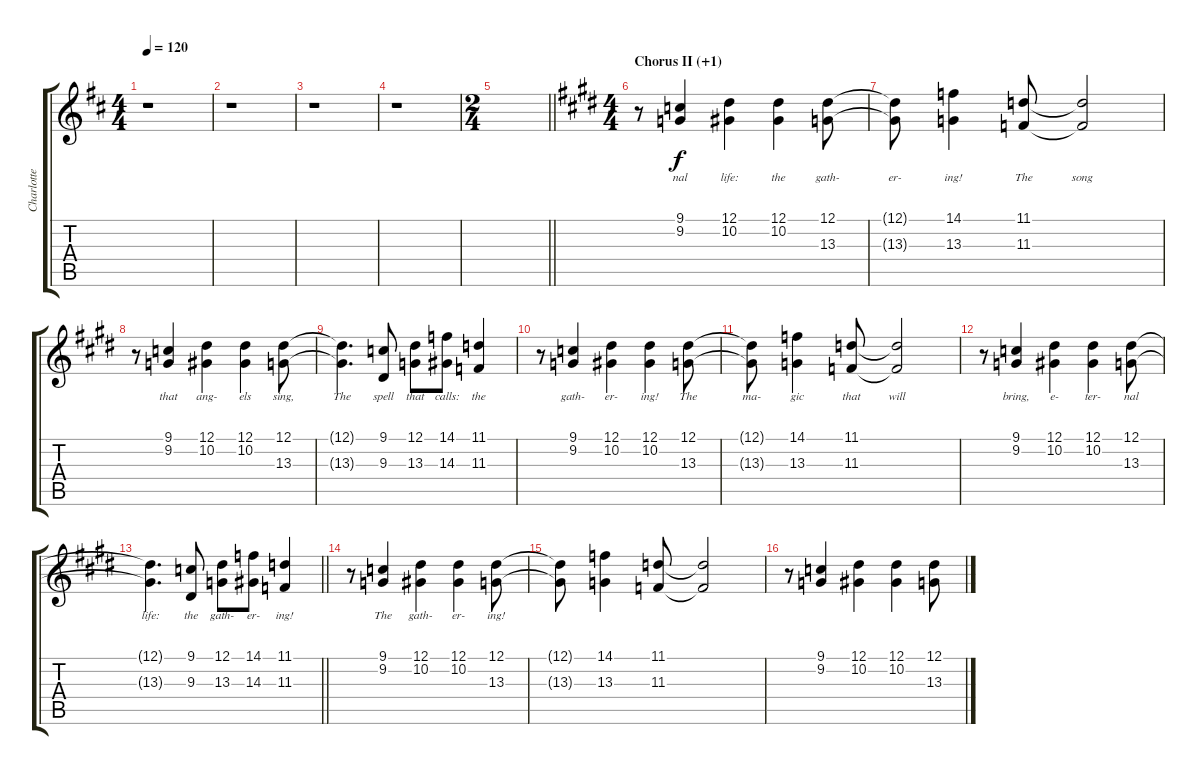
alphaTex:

\track ("Charlotte" "Charlotte") {instrument choiraahs}
\staff {score tabs}
\tuning (Eb4 Bb3 Gb3 Db3 Ab2 Eb2) {hide}
\ts (4 4)
\tempo 120
\clef g2
\ks bminor
r.1{dy f} |
r.1 |
r.1 |
r.1 |
\ts (2 4)
\barLineRight lightlight
|
\ts (4 4)
\section ("" "Chorus II (+1)")
\ks c#minor
r.8 (9.1 9.2).4{lyrics (0 "nal") lyrics (1 "") lyrics (2 "") lyrics (3 "") lyrics (4 "")} (12.1 10.2).4{lyrics (0 "life:") lyrics (1 "") lyrics (2 "") lyrics (3 "") lyrics (4 "")} (12.1 10.2).4{lyrics (0 "the") lyrics (1 "") lyrics (2 "") lyrics (3 "") lyrics (4 "")} (12.1 13.3).8{lyrics (0 "gath-") lyrics (1 "") lyrics (2 "") lyrics (3 "") lyrics (4 "")} |
(12.1{t} 13.3{t}).8{lyrics (0 "er-") lyrics (1 "") lyrics (2 "") lyrics (3 "") lyrics (4 "")} (14.1 13.3).4{lyrics (0 "ing!") lyrics (1 "") lyrics (2 "") lyrics (3 "") lyrics (4 "")} (11.1 11.3).8{lyrics (0 "The") lyrics (1 "") lyrics (2 "") lyrics (3 "") lyrics (4 "")} (11.1{t} 11.3{t}).2{lyrics (0 "song") lyrics (1 "") lyrics (2 "") lyrics (3 "") lyrics (4 "")} |
r.8 (9.1 9.2).4{lyrics (0 "that") lyrics (1 "") lyrics (2 "") lyrics (3 "") lyrics (4 "")} (12.1 10.2).4{lyrics (0 "ang-") lyrics (1 "") lyrics (2 "") lyrics (3 "") lyrics (4 "")} (12.1 10.2).4{lyrics (0 "els") lyrics (1 "") lyrics (2 "") lyrics (3 "") lyrics (4 "")} (12.1 13.3).8{lyrics (0 "sing,") lyrics (1 "") lyrics (2 "") lyrics (3 "") lyrics (4 "")} |
(12.1{t} 13.3{t}).4{d lyrics (0 "The") lyrics (1 "") lyrics (2 "") lyrics (3 "") lyrics (4 "")} (9.1 9.3).8{lyrics (0 "spell") lyrics (1 "") lyrics (2 "") lyrics (3 "") lyrics (4 "")} (12.1 13.3).8{lyrics (0 "that") lyrics (1 "") lyrics (2 "") lyrics (3 "") lyrics (4 "")} (14.1 14.3).8{lyrics (0 "calls:") lyrics (1 "") lyrics (2 "") lyrics (3 "") lyrics (4 "")} (11.1 11.3).4{lyrics (0 "the") lyrics (1 "") lyrics (2 "") lyrics (3 "") lyrics (4 "")} |
r.8 (9.1 9.2).4{lyrics (0 "gath-") lyrics (1 "") lyrics (2 "") lyrics (3 "") lyrics (4 "")} (12.1 10.2).4{lyrics (0 "er-") lyrics (1 "") lyrics (2 "") lyrics (3 "") lyrics (4 "")} (12.1 10.2).4{lyrics (0 "ing!") lyrics (1 "") lyrics (2 "") lyrics (3 "") lyrics (4 "")} (12.1 13.3).8{lyrics (0 "The") lyrics (1 "") lyrics (2 "") lyrics (3 "") lyrics (4 "")} |
(12.1{t} 13.3{t}).8{lyrics (0 "ma-") lyrics (1 "") lyrics (2 "") lyrics (3 "") lyrics (4 "")} (14.1 13.3).4{lyrics (0 "gic") lyrics (1 "") lyrics (2 "") lyrics (3 "") lyrics (4 "")} (11.1 11.3).8{lyrics (0 "that") lyrics (1 "") lyrics (2 "") lyrics (3 "") lyrics (4 "")} (11.1{t} 11.3{t}).2{lyrics (0 "will") lyrics (1 "") lyrics (2 "") lyrics (3 "") lyrics (4 "")} |
r.8 (9.1 9.2).4{lyrics (0 "bring,") lyrics (1 "") lyrics (2 "") lyrics (3 "") lyrics (4 "")} (12.1 10.2).4{lyrics (0 "e-") lyrics (1 "") lyrics (2 "") lyrics (3 "") lyrics (4 "")} (12.1 10.2).4{lyrics (0 "ter-") lyrics (1 "") lyrics (2 "") lyrics (3 "") lyrics (4 "")} (12.1 13.3).8{lyrics (0 "nal") lyrics (1 "") lyrics (2 "") lyrics (3 "") lyrics (4 "")} |
\barLineRight lightlight
(12.1{t} 13.3{t}).4{d lyrics (0 "life:") lyrics (1 "") lyrics (2 "") lyrics (3 "") lyrics (4 "")} (9.1 9.3).8{lyrics (0 "the") lyrics (1 "") lyrics (2 "") lyrics (3 "") lyrics (4 "")} (12.1 13.3).8{lyrics (0 "gath-") lyrics (1 "") lyrics (2 "") lyrics (3 "") lyrics (4 "")} (14.1 14.3).8{lyrics (0 "er-") lyrics (1 "") lyrics (2 "") lyrics (3 "") lyrics (4 "")} (11.1 11.3).4{lyrics (0 "ing!") lyrics (1 "") lyrics (2 "") lyrics (3 "") lyrics (4 "")} |
r.8 (9.1 9.2).4{lyrics (0 "The") lyrics (1 "") lyrics (2 "") lyrics (3 "") lyrics (4 "")} (12.1 10.2).4{lyrics (0 "gath-") lyrics (1 "") lyrics (2 "") lyrics (3 "") lyrics (4 "")} (12.1 10.2).4{lyrics (0 "er-") lyrics (1 "") lyrics (2 "") lyrics (3 "") lyrics (4 "")} (12.1 13.3).8{lyrics (0 "ing!") lyrics (1 "") lyrics (2 "") lyrics (3 "") lyrics (4 "")} |
(12.1{t} 13.3{t}).8 (14.1 13.3).4 (11.1 11.3).8 (11.1{t} 11.3{t}).2 |
r.8 (9.1 9.2).4 (12.1 10.2).4 (12.1 10.2).4 (12.1 13.3).8
